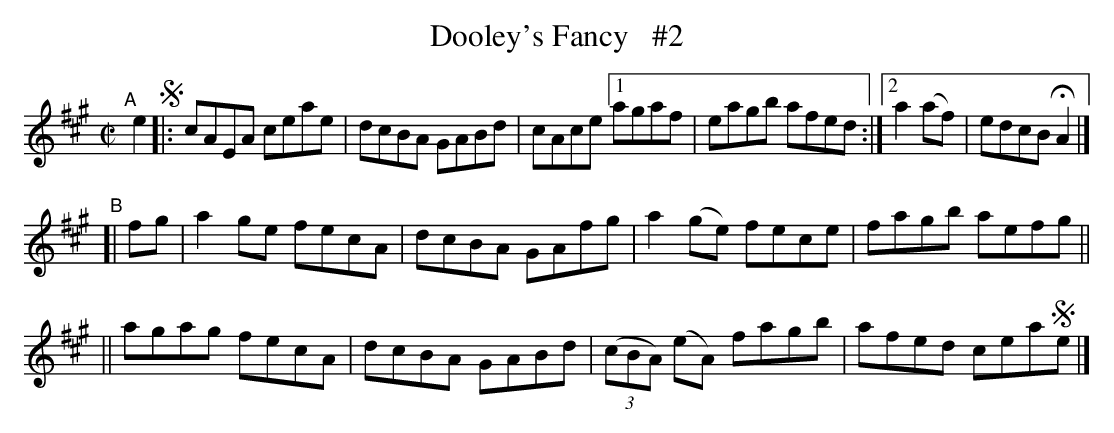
X:1
T: Dooley's Fancy   #2
M: C|
L: 1/8
K: A
"^A"[|] e2 !segno!|: cAEA ceae | dcBA GABd | cAce \
[1 agaf | eagb afed :|[2 a2(af) | edcB HA2 |]
"^B"[| fg \
|  a2ge fecA | dcBA GAfg |    a2(ge)    fece | fagb aefg ||
|| agag fecA | dcBA GABd | (3(cBA) (eA) fagb | afed cea!segno!e |]
